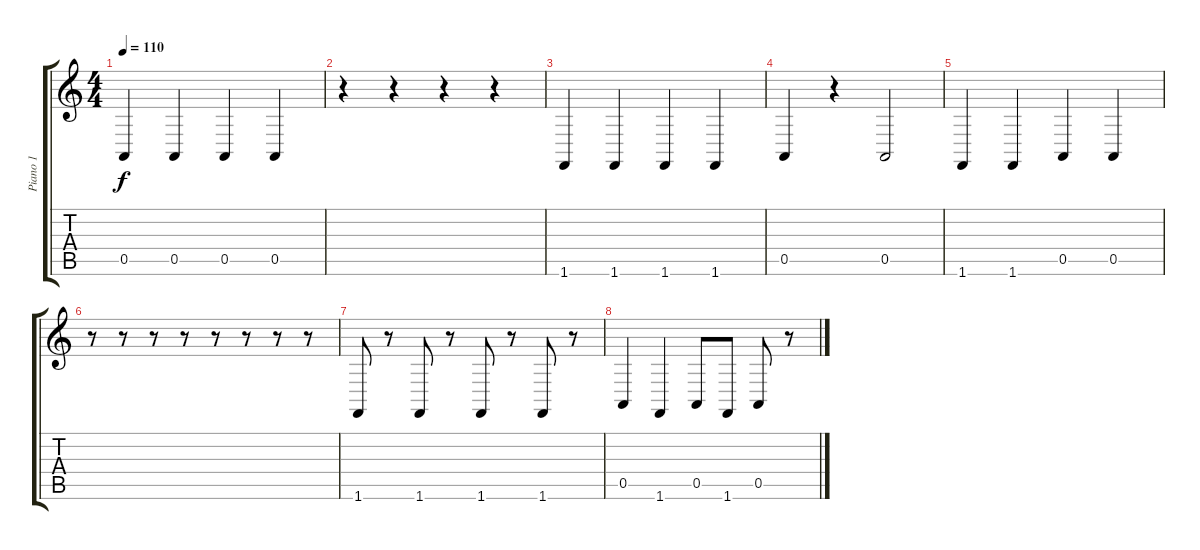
\track ("Piano 1" "Piano 1") {instrument acousticgrandpiano}
\staff {score tabs}
\tuning (E4 B3 G3 D3 A2 E2) {hide}
\ts (4 4)
\tempo 110
\clef g2
\ks c
0.5.4{dy f} 0.5.4 0.5.4 0.5.4 |
r.4 r.4 r.4 r.4 |
1.6.4 1.6.4 1.6.4 1.6.4 |
0.5.4 r.4 0.5.2 |
1.6.4 1.6.4 0.5.4 0.5.4 |
r.8 r.8 r.8 r.8 r.8 r.8 r.8 r.8 |
1.6.8 r.8 1.6.8 r.8 1.6.8 r.8 1.6.8 r.8 |
0.5.4 1.6.4 0.5.8 1.6.8 0.5.8 r.8
